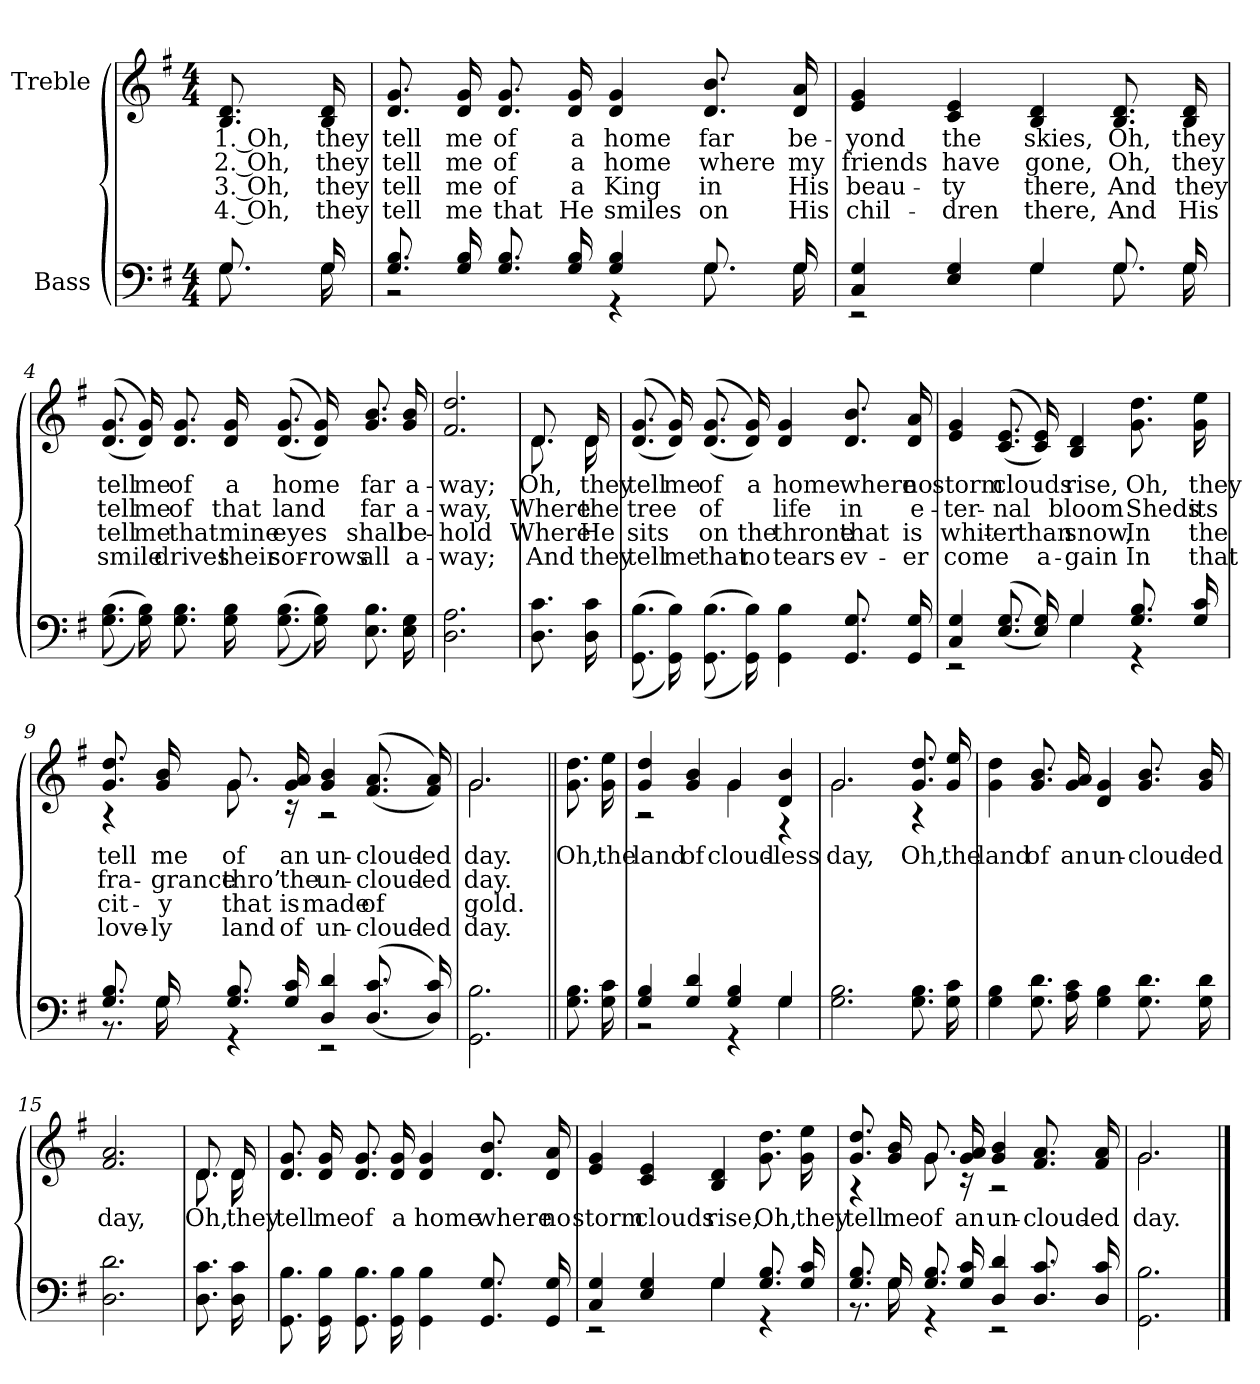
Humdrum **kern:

**kern	**kern	**text	**text	**text	**text
*part2	*part1	*part1	*part1	*part1	*part1
*staff2	*staff1	*staff1	*staff1	*staff1	*staff1
*I"Bass	*I"Treble	*	*	*	*
*clefF4	*clefG2	*	*	*	*
*k[f#]	*k[f#]	*	*	*	*
*G:	*G:	*	*	*	*
*M4/4	*M4/4	*	*	*	*
*MM100	*MM100	*	*	*	*
=1	=1	=1	=1	=1	=1
*^	*	*	*	*	*
8.GL	8.GL	8.B 8.dL	-1. Oh,	-2. Oh,	-3. Oh,	-4. Oh,
16G	16G	16B 16d	-they	-they	-they	-they
=2	=2	=2	=2	=2	=2	=2
8.G 8.BL	2r	8.d 8.gL	-tell	-tell	-tell	-tell
16G 16B	.	16d 16g	-me	-me	-me	-me
8.G 8.BL	.	8.d 8.gL	-of	-of	-of	-that
16G 16B	.	16d 16g	-a	-a	-a	-He
4G 4B	4r	4d 4g	-home	-home	-King	-smiles
8.GL	8.GL	8.d 8.bL	-far	-where	-in	-on
16G	16G	16d 16a	-be-	-my	-His	-His
=3	=3	=3	=3	=3	=3	=3
4C 4G	2r	4e 4g	-yond	-friends	-beau-	-chil-
4E 4G	.	4c 4e	-the	-have	-ty	-dren
4G	4G	4B 4d	-skies,	-gone,	-there,	-there,
8.GL	8.GL	8.B 8.dL	-Oh,	-Oh,	-And	-And
16G	16G	16B 16d	-they	-they	-they	-His
*v	*v	*	*	*	*	*
=4	=4	=4	=4	=4	=4
((8.G 8.BL	((8.d 8.gL	-tell	-tell	-tell	-smile
16G 16B))	16d 16g))	-me	-me	-me	.
8.G 8.BL	8.d 8.gL	-of	-of	-that	-drives
16G 16B	16d 16g	-a	-that	-mine	-their
((8.G 8.BL	((8.d 8.gL	-home	-land	-eyes	-sor-
16G 16B))	16d 16g))	.	.	.	-rows
8.E 8.BL	8.g 8.bL	-far	-far	-shall	-all
16E 16G	16g 16b	-a-	-a-	-be-	-a-
=5	=5	=5	=5	=5	=5
2.D 2.A	2.f# 2.dd	-way;	-way,	-hold	-way;
=6	=6	=6	=6	=6	=6
*	*^	*	*	*	*
8.D 8.cL	8.dL	8.dL	-Oh,	-Where	-Where	-And
16D 16c	16d	16d	-they	-the	-He	-they
*	*v	*v	*	*	*	*
=7	=7	=7	=7	=7	=7
((8.GG 8.BL	((8.d 8.gL	-tell	-tree	-sits	-tell
16GG 16B))	16d 16g))	-me	.	.	-me
((8.GG 8.BL	((8.d 8.gL	-of	-of	-on	-that
16GG 16B))	16d 16g))	-a	.	-the	-no
4GG 4B	4d 4g	-home	-life	-throne	-tears
8.GG 8.GL	8.d 8.bL	-where	-in	-that	-ev-
16GG 16G	16d 16a	-no	-e-	-is	-er
=8	=8	=8	=8	=8	=8
*^	*	*	*	*	*
4C 4G	2r	4e 4g	-storm	-ter-	-whit-	-come
((8.E 8.GL	.	((8.c 8.eL	-clouds	-nal	-er	.
16E 16G))	.	16c 16e))	.	.	-than	-a-
4G	4G	4B 4d	-rise,	-bloom	-snow,	-gain
8.G 8.BL	4r	8.g 8.ddL	-Oh,	-Sheds	-In	-In
16G 16c	.	16g 16ee	-they	-its	-the	-that
=9	=9	=9	=9	=9	=9	=9
*	*	*^	*	*	*	*
8.G 8.BL	8.r	8.g 8.ddL	4r	-tell	-fra-	-cit-	-love-
16G	16G	16g 16b	.	-me	-grance	-y	-ly
8.G 8.BL	4r	8.gL	8.gL	-of	-thro’	-that	-land
16G 16c	.	16g 16a	16r	-an	-the	-is	-of
4D 4d	2r	4g 4b	2r	-un-	-un-	-made	-un-
((8.D 8.cL	.	((8.f# 8.aL	.	-cloud-	-cloud-	-of	-cloud-
16D 16c))	.	16f# 16a))	.	-ed	-ed	.	-ed
*v	*v	*	*	*	*	*	*
=10	=10	=10	=10	=10	=10	=10
2.GG 2.B	2.g	2.g	-day.	-day.	-gold.	-day.
=11||	=11||	=11||	=11||	=11||	=11||	=11||
!	!LO:TX:a:t=Refrain	!	!	!	!	!
*	*v	*v	*	*	*	*
8.G 8.BL	8.g 8.ddL	-Oh,	.	.	.
16G 16c	16g 16ee	-the	.	.	.
=12	=12	=12	=12	=12	=12
*^	*^	*	*	*	*
4G 4B	2r	4g 4dd	2r	-land	.	.	.
4G 4d	.	4g 4b	.	-of	.	.	.
4G 4B	4r	4g	4g	-cloud-	.	.	.
4G	4G	4d 4b	4r	-less	.	.	.
*v	*v	*	*	*	*	*	*
=13	=13	=13	=13	=13	=13	=13
2.G 2.B	2.g	2.g	-day,	.	.	.
8.G 8.B	8.g 8.dd	4r	-Oh,	.	.	.
16G 16c	16g 16ee	.	-the	.	.	.
*	*v	*v	*	*	*	*
=14	=14	=14	=14	=14	=14
4G 4B	4g 4dd	-land	.	.	.
8.G 8.dL	8.g 8.bL	-of	.	.	.
16A 16c	16g 16a	-an	.	.	.
4G 4B	4d 4g	-un-	.	.	.
8.G 8.dL	8.g 8.bL	-cloud-	.	.	.
16G 16d	16g 16b	-ed	.	.	.
=15	=15	=15	=15	=15	=15
2.D 2.d	2.f# 2.a	-day,	.	.	.
=16	=16	=16	=16	=16	=16
*	*^	*	*	*	*
8.D 8.cL	8.dL	8.dL	-Oh,	.	.	.
16D 16c	16d	16d	-they	.	.	.
*	*v	*v	*	*	*	*
=17	=17	=17	=17	=17	=17
8.GG 8.BL	8.d 8.gL	-tell	.	.	.
16GG 16B	16d 16g	-me	.	.	.
8.GG 8.BL	8.d 8.gL	-of	.	.	.
16GG 16B	16d 16g	-a	.	.	.
4GG 4B	4d 4g	-home	.	.	.
8.GG 8.GL	8.d 8.bL	-where	.	.	.
16GG 16G	16d 16a	-no	.	.	.
=18	=18	=18	=18	=18	=18
*^	*	*	*	*	*
4C 4G	2r	4e 4g	-storm	.	.	.
4E 4G	.	4c 4e	-clouds	.	.	.
4G	4G	4B 4d	-rise,	.	.	.
8.G 8.BL	4r	8.g 8.ddL	-Oh,	.	.	.
16G 16c	.	16g 16ee	-they	.	.	.
=19	=19	=19	=19	=19	=19	=19
*	*	*^	*	*	*	*
8.G 8.BL	8.r	8.g 8.ddL	4r	-tell	.	.	.
16G	16G	16g 16b	.	-me	.	.	.
8.G 8.BL	4r	8.gL	8.gL	-of	.	.	.
16G 16c	.	16g 16a	16r	-an	.	.	.
4D 4d	2r	4g 4b	2r	-un-	.	.	.
8.D 8.cL	.	8.f# 8.aL	.	-cloud-	.	.	.
16D 16c	.	16f# 16a	.	-ed	.	.	.
*v	*v	*	*	*	*	*	*
=20	=20	=20	=20	=20	=20	=20
2.GG 2.B	2.g	2.g	-day.	.	.	.
*	*v	*v	*	*	*	*
==	==	==	==	==	==
*-	*-	*-	*-	*-	*-
